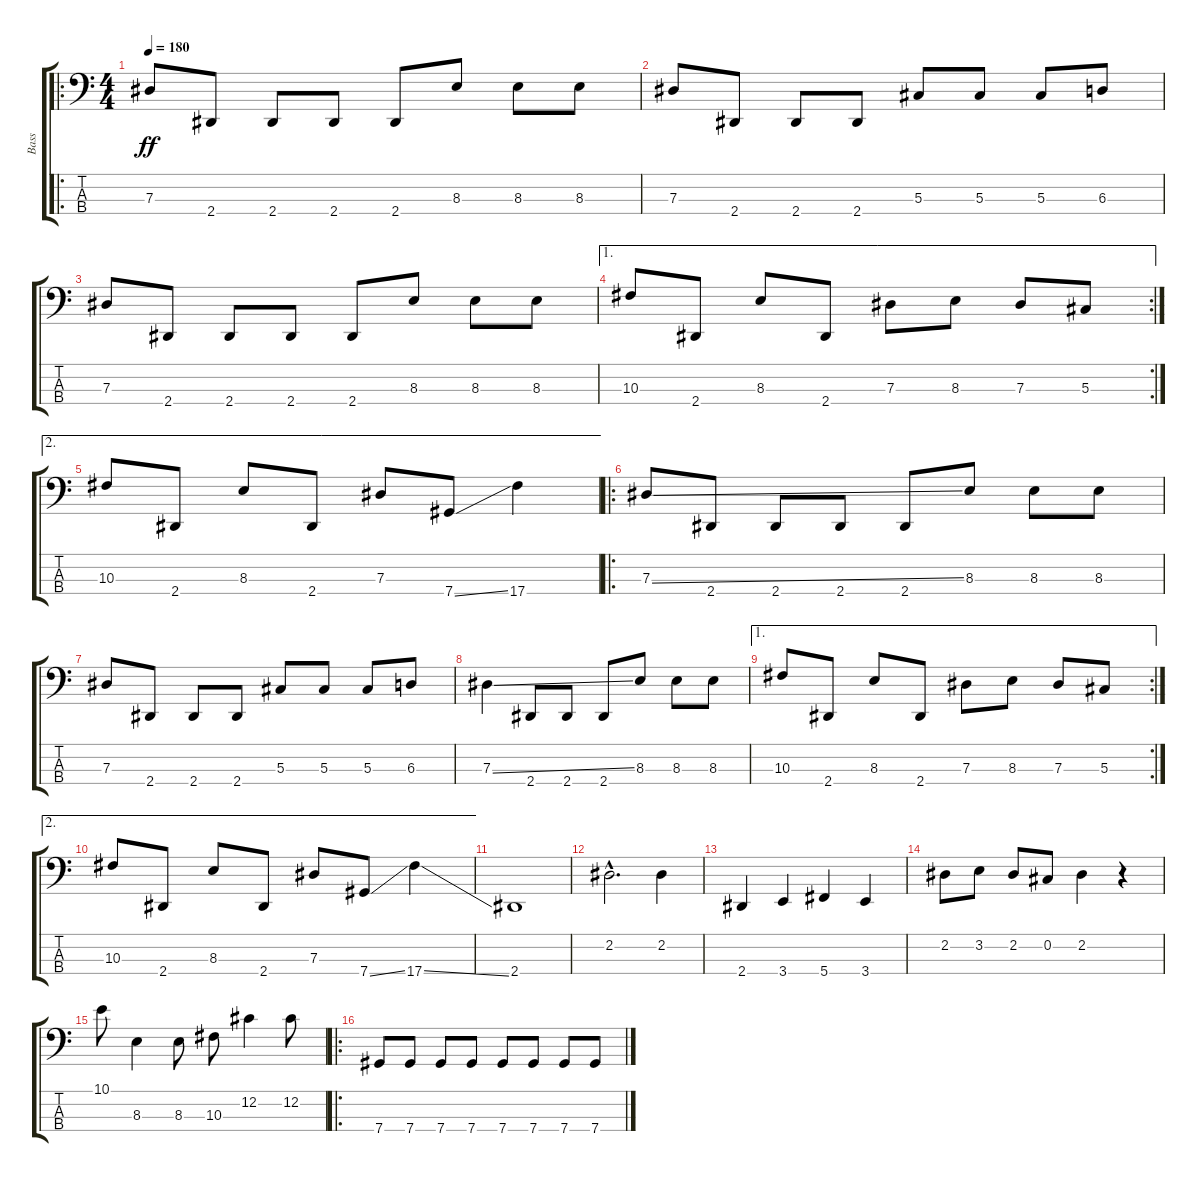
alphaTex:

\track ("Bass" "Bass") {instrument electricbassfinger}
\staff {score tabs}
\tuning (Gb2 Db2 Ab1 Db1) {hide}
\ro
\ts (4 4)
\tempo 180
\clef f4
\ks c
7.3.8{dy ff instrument electricbassfinger} 2.4.8 2.4.8 2.4.8 2.4.8 8.3.8 8.3.8 8.3.8 |
7.3.8 2.4.8 2.4.8 2.4.8 5.3.8 5.3.8 5.3.8 6.3.8 |
7.3.8 2.4.8 2.4.8 2.4.8 2.4.8 8.3.8 8.3.8 8.3.8 |
\ae 1
\rc 2
10.3.8 2.4.8 8.3.8 2.4.8 7.3.8 8.3.8 7.3.8 5.3.8 |
\ae 2
10.3.8 2.4.8 8.3.8 2.4.8 7.3.8 7.4{ss}.8 17.4.4 |
\ro
7.3{ss}.8 2.4.8 2.4.8 2.4.8 2.4.8 8.3.8 8.3.8 8.3.8 |
7.3.8 2.4.8 2.4.8 2.4.8 5.3.8 5.3.8 5.3.8 6.3.8 |
7.3{ss}.4 2.4.8 2.4.8 2.4.8 8.3.8 8.3.8 8.3.8 |
\ae 1
\rc 2
10.3.8 2.4.8 8.3.8 2.4.8 7.3.8 8.3.8 7.3.8 5.3.8 |
\ae 2
10.3.8 2.4.8 8.3.8 2.4.8 7.3.8 7.4{ss}.8 17.4{ss}.4 |
2.4.1 |
2.2{hac}.2{d} 2.2.4 |
2.4.4 3.4.4 5.4.4 3.4.4 |
2.2.8 3.2.8 2.2.8 0.2.8 2.2.4 r.4 |
10.1.8 8.3.4 8.3.8 10.3.8 12.2.4 12.2.8 |
\ro
7.4.8 7.4.8 7.4.8 7.4.8 7.4.8 7.4.8 7.4.8 7.4.8
